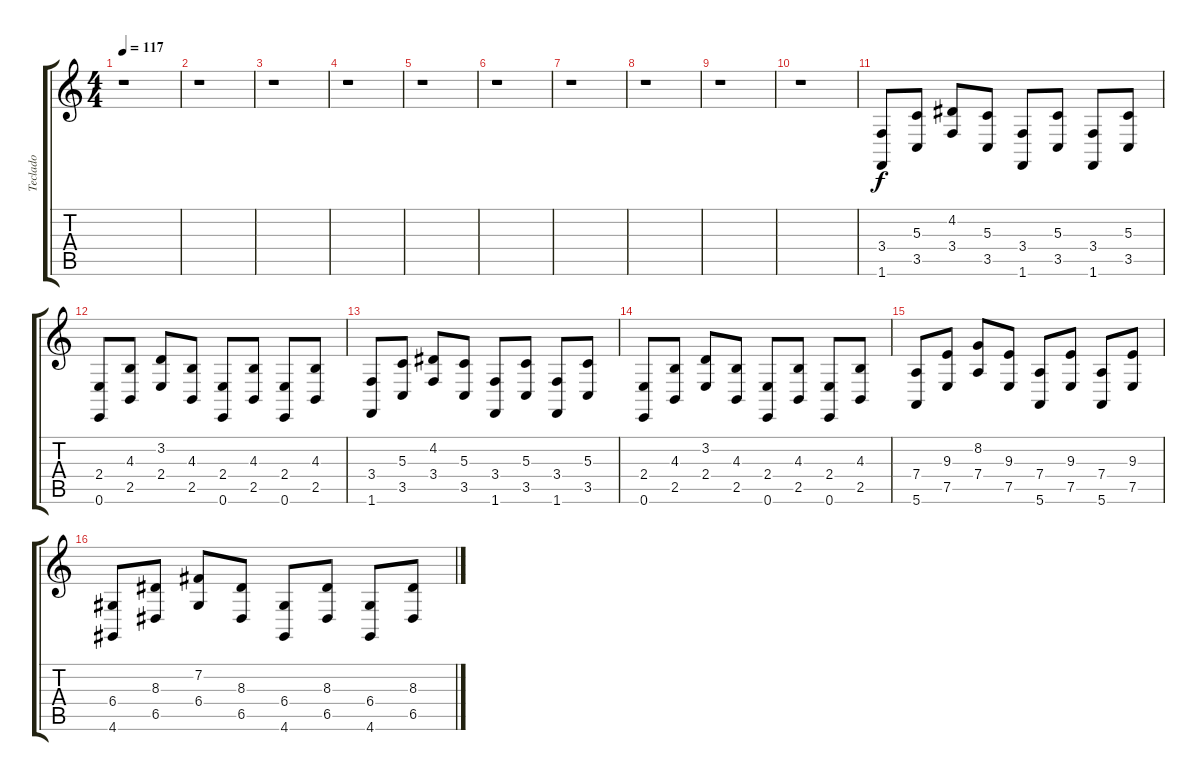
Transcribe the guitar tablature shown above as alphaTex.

\track ("Teclado" "Teclado") {instrument orchestralharp}
\staff {score tabs}
\tuning (E4 B3 G3 D3 A2 E2) {hide}
\ts (4 4)
\tempo 117
\clef g2
\ks c
r.1{dy f} |
r.1 |
r.1 |
r.1 |
r.1 |
r.1 |
r.1 |
r.1 |
r.1 |
r.1 |
(3.4 1.6).8 (5.3 3.5).8 (4.2 3.4).8 (5.3 3.5).8 (3.4 1.6).8 (5.3 3.5).8 (3.4 1.6).8 (5.3 3.5).8 |
(2.4 0.6).8 (4.3 2.5).8 (3.2 2.4).8 (4.3 2.5).8 (2.4 0.6).8 (4.3 2.5).8 (2.4 0.6).8 (4.3 2.5).8 |
(3.4 1.6).8 (5.3 3.5).8 (4.2 3.4).8 (5.3 3.5).8 (3.4 1.6).8 (5.3 3.5).8 (3.4 1.6).8 (5.3 3.5).8 |
(2.4 0.6).8 (4.3 2.5).8 (3.2 2.4).8 (4.3 2.5).8 (2.4 0.6).8 (4.3 2.5).8 (2.4 0.6).8 (4.3 2.5).8 |
(7.4 5.6).8 (9.3 7.5).8 (8.2 7.4).8 (9.3 7.5).8 (7.4 5.6).8 (9.3 7.5).8 (7.4 5.6).8 (9.3 7.5).8 |
(6.4 4.6).8 (8.3 6.5).8 (7.2 6.4).8 (8.3 6.5).8 (6.4 4.6).8 (8.3 6.5).8 (6.4 4.6).8 (8.3 6.5).8
